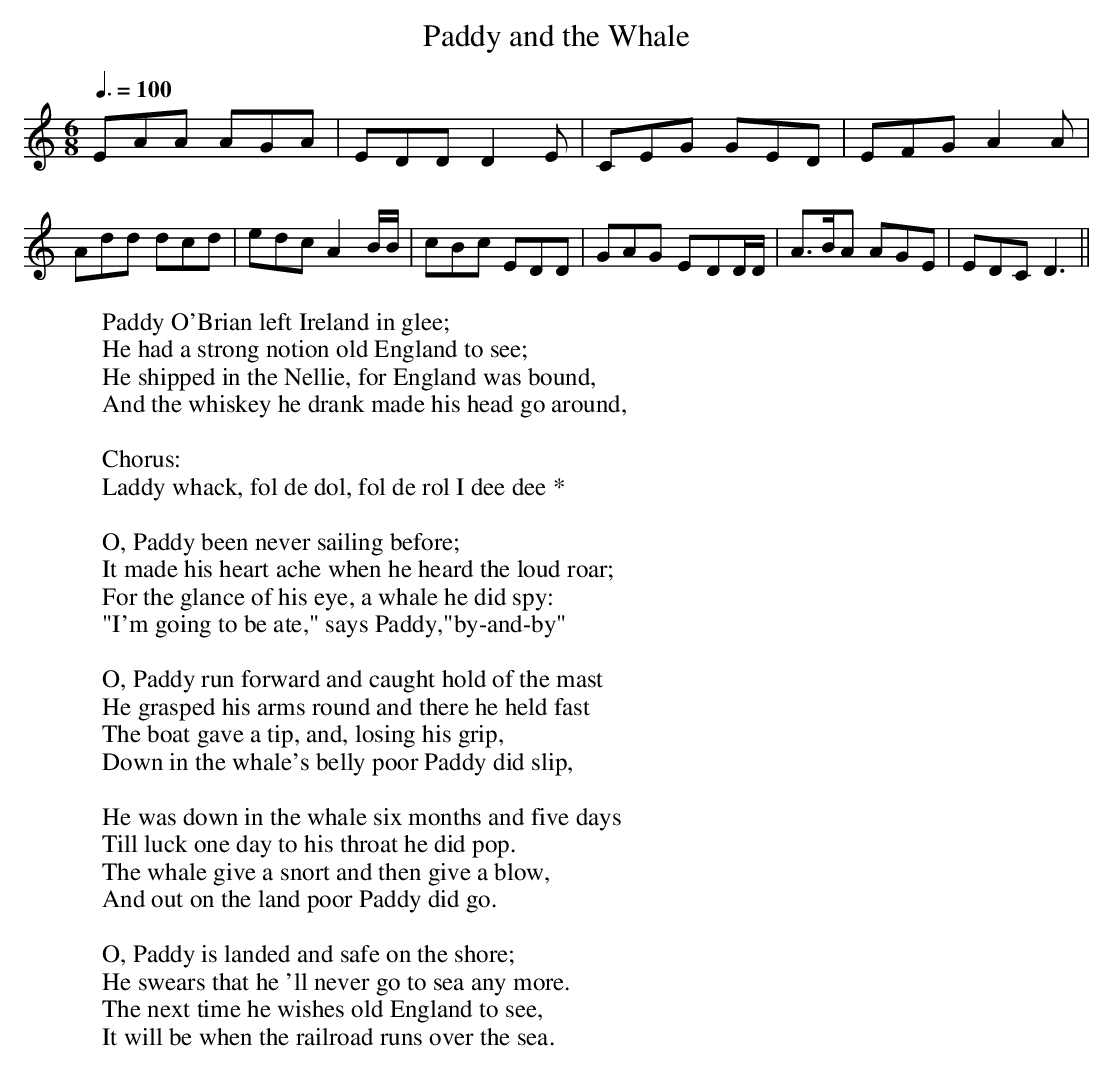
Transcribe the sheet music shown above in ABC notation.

X:1
T:Paddy and the Whale
M:6/8
L:1/8
Q:3/8=100
W:Paddy O'Brian left Ireland in glee;
W:He had a strong notion old England to see;
W:He shipped in the Nellie, for England was bound,
W:And the whiskey he drank made his head go around,
W:
W:Chorus:
W:Laddy whack, fol de dol, fol de rol I dee dee *
W:
W:O, Paddy been never sailing before;
W:It made his heart ache when he heard the loud roar;
W:For the glance of his eye, a whale he did spy:
W:"I'm going to be ate," says Paddy,"by-and-by"
W:
W:O, Paddy run forward and caught hold of the mast
W:He grasped his arms round and there he held fast
W:The boat gave a tip, and, losing his grip,
W:Down in the whale's belly poor Paddy did slip,
W:
W:He was down in the whale six months and five days
W:Till luck one day to his throat he did pop.
W:The whale give a snort and then give a blow,
W:And out on the land poor Paddy did go.
W:
W:O, Paddy is landed and safe on the shore;
W:He swears that he 'll never go to sea any more.
W:The next time he wishes old England to see,
W:It will be when the railroad runs over the sea.
K:C
EAA AGA|EDD D2E|CEG GED|EFG A2A|
Add dcd|edc A2B/B/|cBc EDD|GAG E-DD/D/|A3/2B/A AGE|EDC D3||
